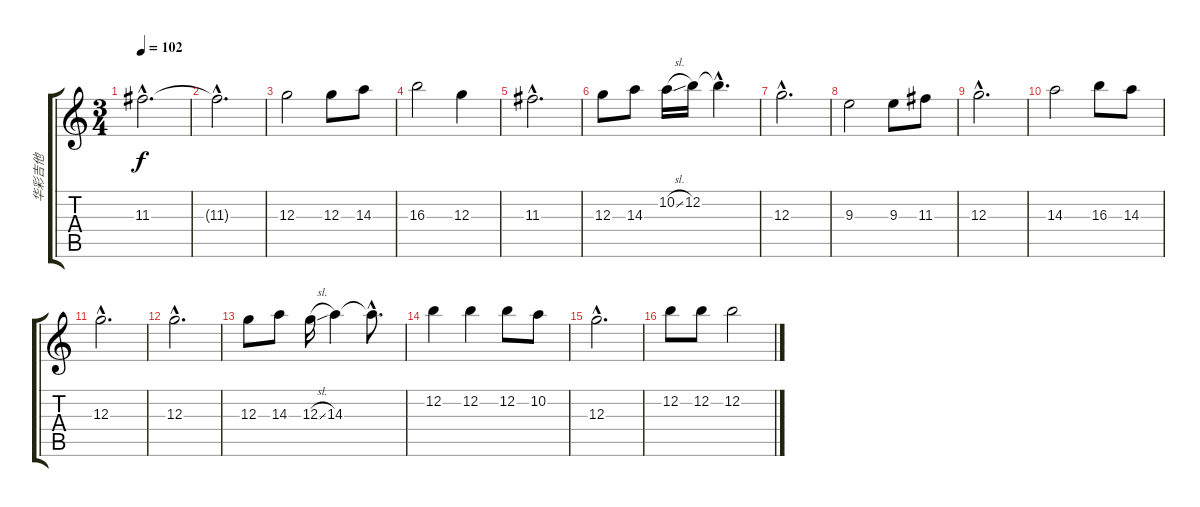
\track ("华彩吉他" "华彩吉他") {instrument acousticguitarnylon}
\staff {score tabs}
\tuning (E4 B3 G3 D3 A2 E2) {hide}
\ts (3 4)
\tempo 102
\clef g2
\ks c
11.3{hac}.2{d dy f} |
11.3{hac t}.2{d} |
12.3.2 12.3.8 14.3.8 |
16.3.2 12.3.4 |
11.3{hac}.2{d} |
12.3.8 14.3.8 10.2{sl}.16 12.2.16 12.2{hac t}.4{d} |
12.3{hac}.2{d} |
9.3.2 9.3.8 11.3.8 |
12.3{hac}.2{d} |
14.3.2 16.3.8 14.3.8 |
12.3{hac}.2{d} |
12.3{hac}.2{d} |
12.3.8 14.3.8 12.3{sl}.16 14.3.4 14.3{hac t}.8{d} |
12.2.4 12.2.4 12.2.8 10.2.8 |
12.3{hac}.2{d} |
12.2.8 12.2.8 12.2.2
